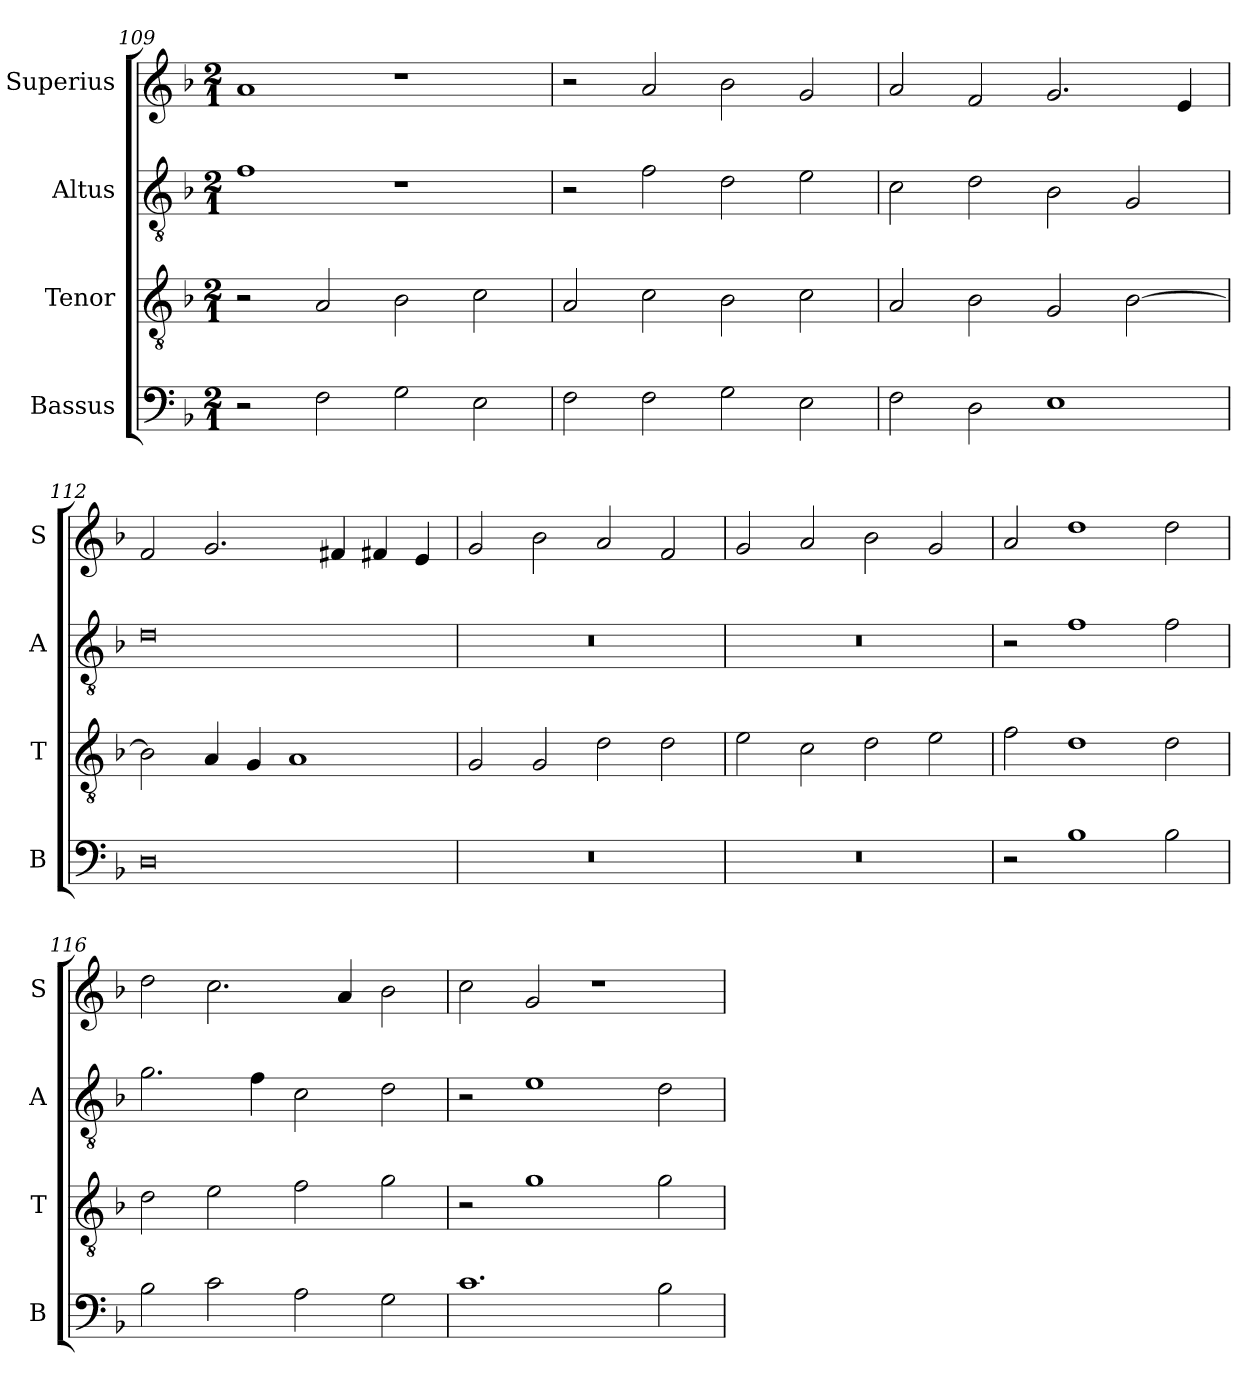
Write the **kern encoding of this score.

**kern	**kern	**kern	**kern
*part4	*part3	*part2	*part1
*staff4	*staff3	*staff2	*staff1
*I"Bassus	*I"Tenor	*I"Altus	*I"Superius
*I'B	*I'T	*I'A	*I'S
*clefF4	*clefGv2	*clefGv2	*clefG2
*k[b-]	*k[b-]	*k[b-]	*k[b-]
*M2/1	*M2/1	*M2/1	*M2/1
=109	=109	=109	=109
2r	2r	1f	1a
2F\	2A/	.	.
2G\	2B-\	1r	1r
2E\	2c\	.	.
=110	=110	=110	=110
2F\	2A/	2r	2r
2F\	2c\	2f\	2a/
2G\	2B-\	2d\	2b-\
2E\	2c\	2e\	2g/
=111	=111	=111	=111
2F\	2A/	2c\	2a/
2D\	2B-\	2d\	2f/
1E	2G/	2B-\	2.g/
.	[2B-\	2G/	.
.	.	.	4e/
=112	=112	=112	=112
0D	2B-\]	0d	2f/
.	4A/	.	2.g/
.	4G/	.	.
.	1A	.	.
.	.	.	4f#X/
.	.	.	4f#X/
.	.	.	4e/
=113	=113	=113	=113
0r	2G/	0r	2g/
.	2G/	.	2b-\
.	2d\	.	2a/
.	2d\	.	2f/
=114	=114	=114	=114
0r	2e\	0r	2g/
.	2c\	.	2a/
.	2d\	.	2b-\
.	2e\	.	2g/
=115	=115	=115	=115
2r	2f\	2r	2a/
1B-	1d	1f	1dd
2B-\	2d\	2f\	2dd\
=116	=116	=116	=116
2B-\	2d\	2.g\	2dd\
2c\	2e\	.	2.cc\
.	.	4f\	.
2A\	2f\	2c\	.
.	.	.	4a/
2G\	2g\	2d\	2b-\
=117	=117	=117	=117
1.c	2r	2r	2cc\
.	1g	1e	2g/
.	.	.	1r
2B-\	2g\	2d\	.
=	=	=	=
*-	*-	*-	*-
